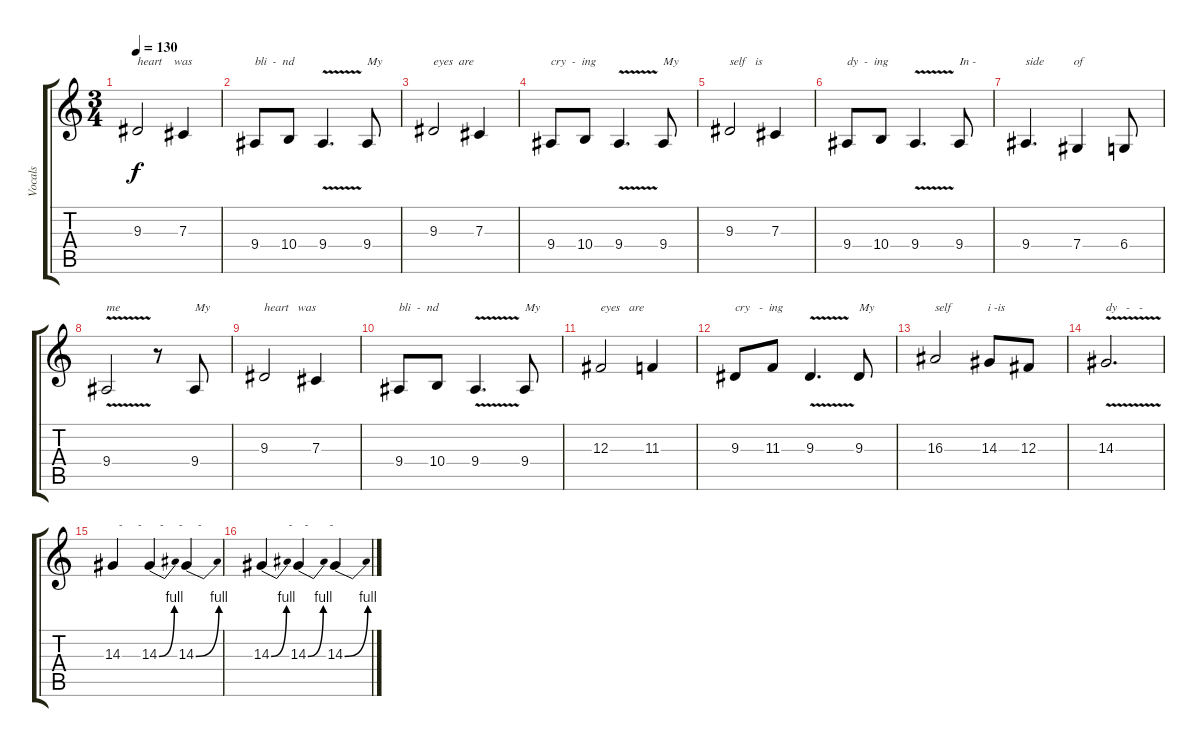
\track ("Vocals" "Vocals") {instrument lead2sawtooth}
\staff {score tabs}
\tuning (Eb4 Bb3 Gb3 Db3 Ab2 Eb2) {hide}
\ts (3 4)
\tempo 130
\clef g2
\ks c
9.3.2{txt "heart    was" dy f} 7.3.4 |
9.4.8{txt "bli  -  nd"} 10.4.8 9.4{v}.4{d} 9.4.8{txt "My"} |
9.3.2{txt "eyes  are"} 7.3.4 |
9.4.8{txt "cry  -  ing"} 10.4.8 9.4{v}.4{d} 9.4.8{txt "My"} |
9.3.2{txt "self   is"} 7.3.4 |
9.4.8{txt "dy  -  ing"} 10.4.8 9.4{v}.4{d} 9.4.8{txt "In -"} |
9.4.4{d txt "side          of   "} 7.4.4 6.4.8 |
9.4{v}.2{txt "me"} r.8 9.4.8{txt "My"} |
9.3.2{txt "heart   was"} 7.3.4 |
9.4.8{txt "bli  -  nd"} 10.4.8 9.4{v}.4{d} 9.4.8{txt "My"} |
12.3.2{txt "eyes   are"} 11.3.4 |
9.3.8{txt "cry   -  ing"} 11.3.8 9.3{v}.4{d} 9.3.8{txt "My"} |
16.3.2{txt "self            i -is"} 14.3.8 12.3.8 |
14.3{v}.2{d txt "dy   -   -   "} |
14.3.4{txt "  -     -      -     -     -"} 14.3{be (bend 0 0 60 4)}.4 14.3{be (bend 0 0 60 4)}.4 |
14.3{be (bend 0 0 60 4)}.4{txt "         -    -       -    "} 14.3{be (bend 0 0 60 4)}.4 14.3{be (bend 0 0 60 4)}.4
